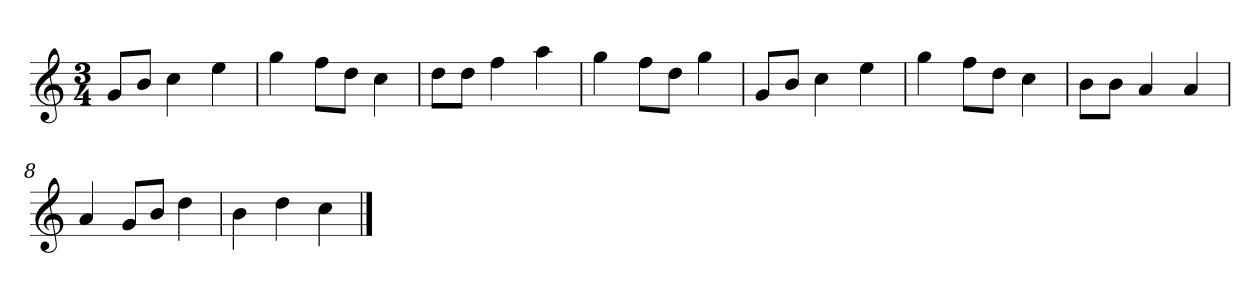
**kern
*part1
*staff1
*clefG2
*k[]
*C:
*M3/4
=
8g/L
8b/J
4cc
4ee
=2
4gg
8ff\L
8dd\J
4cc
=3
8dd\L
8dd\J
4ff
4aa
=4
4gg
8ff\L
8dd\J
4gg
=5y
8g/L
8b/J
4cc
4ee
=6
4gg
8ff\L
8dd\J
4cc
=7
8b\L
8b\J
4a
4a
=8
4a
8g/L
8b/J
4dd
=9y
4b
4dd
4cc
==
*-
